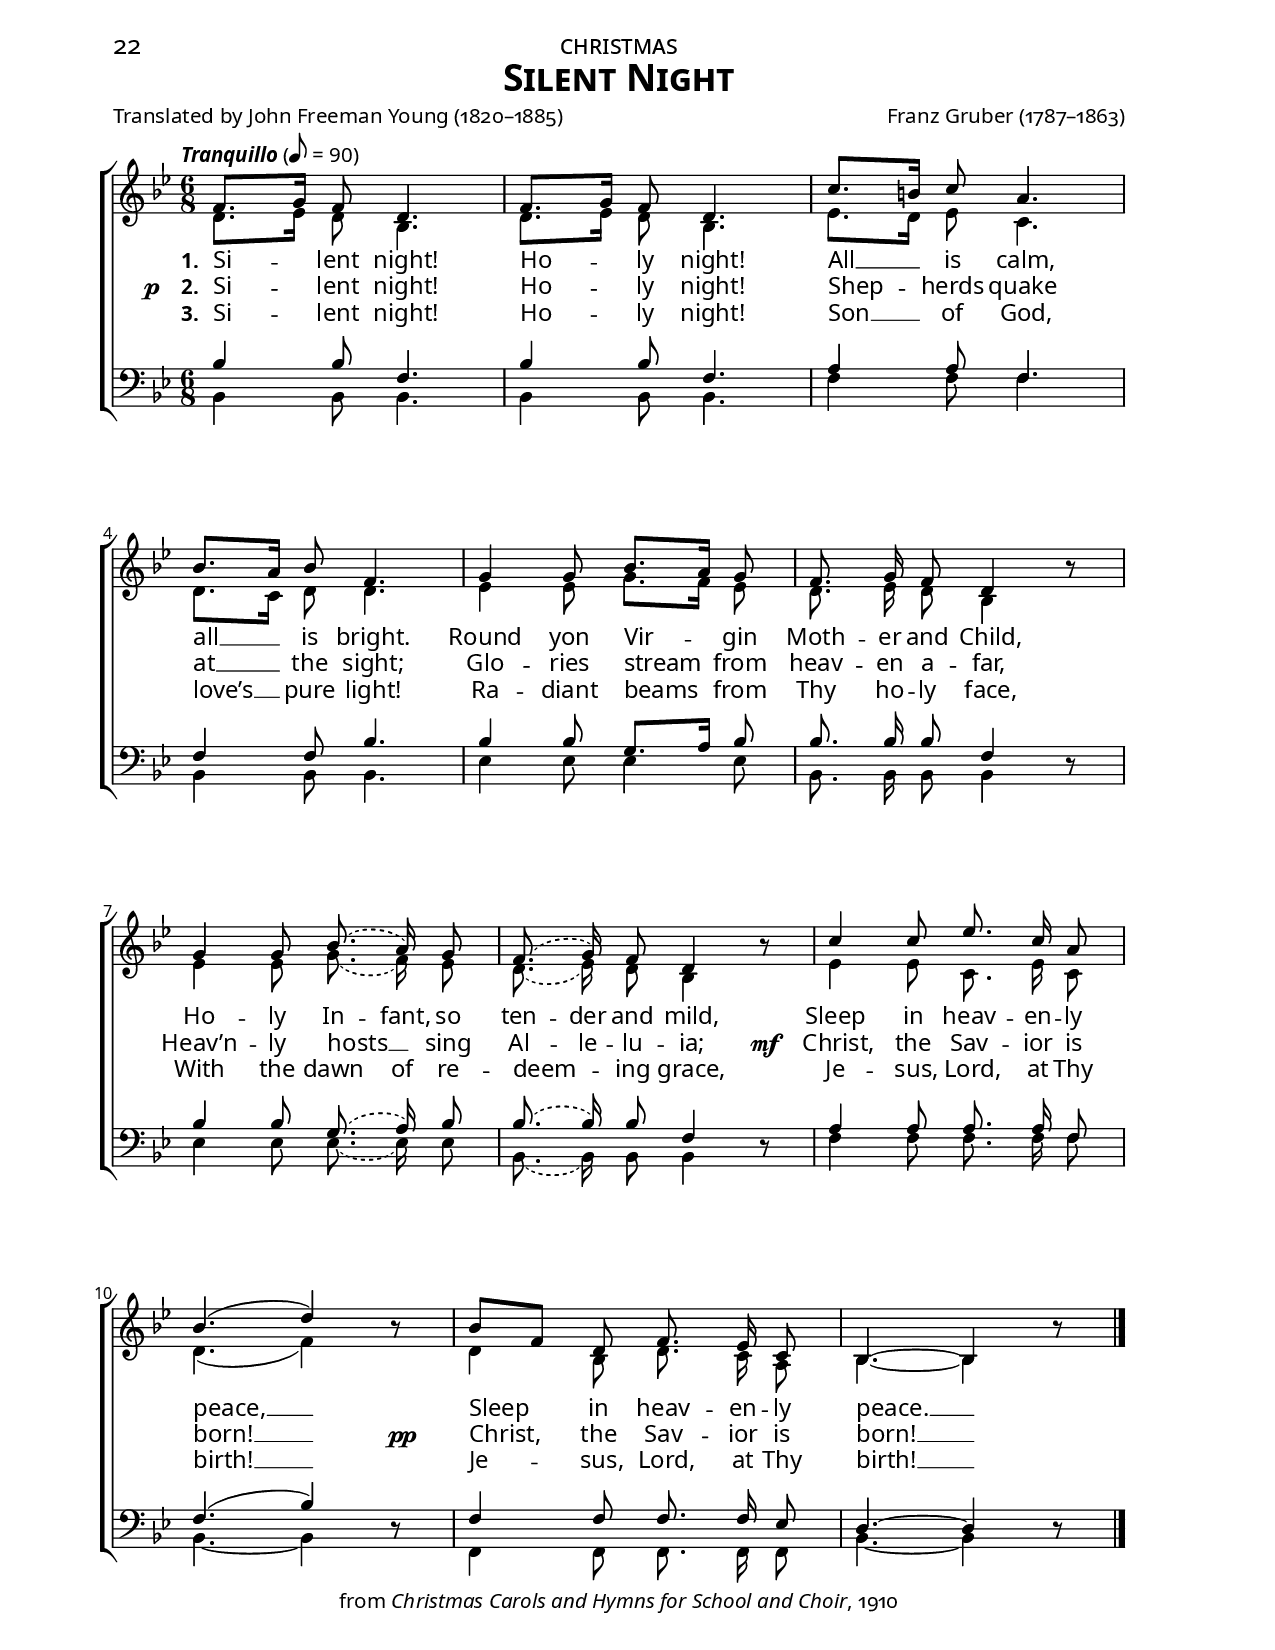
\version "2.14.2"
\include "util.ly"
\header {
  title = \markup{\override #'(font-name . "Garamond Premier Pro Semibold"){ \abs-fontsize #18 \smallCapsOldStyle"Silent Night"}}
  poet = \markup\oldStyleNum"Translated by John Freeman Young (1820–1885)"
  composer = \markup\oldStyleNum"Franz Gruber (1787–1863)"
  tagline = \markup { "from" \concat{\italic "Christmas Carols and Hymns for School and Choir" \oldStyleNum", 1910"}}
}
\paper {
  paper-height = 11\in
  paper-width = 8.5\in
  indent = 0\in
  %system-system-spacing = #'((basic-distance . 10) (padding . 0))
  %system-system-spacing =
  %  #'((basic-distance . 0)
  %     (minimum-distance . 0)
  %     (padding . -0.35)
  %     (stretchability . 100))
  ragged-last-bottom = ##f
  ragged-bottom = ##f
  two-sided = ##t
  inner-margin = 1\in
  outer-margin = 0.75\in
  top-margin = 0.26\in
  bottom-margin = 0.25\in
  first-page-number = #022
  print-first-page-number = ##t
  headerLine = \markup{\override #'(font-name . "Garamond Premier Pro") \smallCapsOldStyle"christmas"}
  oddHeaderMarkup = \markup\fill-line{
     \override #'(font-name . "Garamond Premier Pro")\abs-fontsize #12.5
     \combine 
        \fill-line{"" \on-the-fly #print-page-number-check-first
        \oldStylePageNum""
        }
        \fill-line{\headerLine}
  }
  evenHeaderMarkup = \markup {
     \override #'(font-name . "Garamond Premier Pro")\abs-fontsize #12.5
     \combine
        \on-the-fly #print-page-number-check-first
        \oldStylePageNum""
        \fill-line{\headerLine}
  }
}
#(set-global-staff-size 18) \paper{ #(define fonts (make-pango-font-tree "Garamond Premier Pro" "Garamond Premier Pro" "Garamond Premier Pro" (/ 18 20))) }
global = {
  \key bes \major
  \time 6/8
  \autoBeamOff
  \override DynamicLineSpanner #'staff-padding = #0.0
  \override DynamicLineSpanner #'Y-extent = #'(-1 . 1)
}

sopMusic = \relative c' {
  \tempo \markup\italic"Tranquillo" 8 = 90
  f8.[ g16] f8 d4. |
  f8.[ g16] f8 d4. |
  c'8.[ b16] c8 a4. | \break
  bes8.[ a16] bes8 f4. |
  
  g4 g8 bes8.[ a16] g8 |
  f8.\noBeam g16\noBeam f8 d4 bes'8\rest | \break
  \slurDashed g4 g8\noBeam bes8.\noBeam( a16\noBeam) g8 |
  f8.\noBeam( g16\noBeam) f8 d4 bes'8\rest |
  
  \slurSolid c4 c8\noBeam ees8.\noBeam c16\noBeam a8 | \break
  bes4.( d4) bes8\rest |
  bes8[ f] d8 f8.\noBeam ees16\noBeam c8 |
  bes4.~bes4 bes'8\rest \bar "|."
}
sopWords = \lyricmode {
  
}

altoMusic = \relative c' {
  d8.[ ees16] d8 bes4. |
  d8.[ ees16] d8 bes4. |
  ees8.[ d16] ees8 c4. |
  d8.[ c16] d8 d4. |
  
  ees4 ees8 g8.[ f16] ees8 |
  d8.\noBeam ees16\noBeam d8\noBeam bes4 s8 |
  \slurDashed ees4 ees8\noBeam g8.\noBeam( f16\noBeam) ees8 |
  d8.\noBeam( ees16\noBeam) d8 bes4 s8 |
  
  \slurSolid ees4 ees8 c8.\noBeam ees16\noBeam c8 |
  d4.( f4) s8 |
  d4 bes8 d8.\noBeam c16\noBeam a8 |
  bes4.~ bes4 s8 \bar "|."
}
altoWords = \lyricmode {
  \set stanza = #"1. "
  \set ignoreMelismata = ##t
  Si -- _ lent night!
  Ho -- _ ly night!
  All __ _ is calm,
  all __ _ is bright.
  Round yon Vir -- _ gin
  Moth -- er and Child,
  Ho -- ly In -- fant, so ten -- der and mild,
  Sleep in heav -- en -- ly peace, __ _
  Sleep _ in heav -- en -- ly peace. __ _
}
altoWordsII = {
  \set stanza = \markup\concat{\dynamic"p   " "2. "}
  \lyricmode {
    \set ignoreMelismata = ##t
    Si -- _ lent night!  Ho -- _ ly night!
    Shep -- _ herds quake at __ _ the sight;
    Glo -- ries stream _ from heav -- en a -- far,
    Heav’n -- ly hosts __ _ sing Al -- le -- lu -- ia;
  }
  \set stanza = \markup\dynamic"mf  "
  \lyricmode {
    Christ, the Sav -- ior is born! __ _
  }
  \set stanza = \markup\dynamic"pp      "
  \lyricmode {
    Christ, _ the Sav -- ior is born! __ _
  }
}
altoWordsIII = \lyricmode {
  \set stanza = #"3. "
  \set ignoreMelismata = ##t
  Si -- _ lent night!  Ho -- _ ly night!
  Son __ _ of God, love’s __ _ pure light!
  Ra -- diant beams _ from Thy ho -- ly face,
  With the dawn of re -- deem -- _ ing grace,
  Je -- sus, Lord, at Thy birth! __ _
  Je -- _ sus, Lord, at Thy birth! __ _
}
altoWordsIV = \lyricmode {
\set ignoreMelismata = ##t
%\markup\italic 
}

tenorMusic = \relative c' {
  bes4 bes8 f4. |
  bes4 bes8 f4. |
  a4 a8 f4. |
  f4 f8 bes4. |
  
  bes4 bes8 g8.[ a16] bes8 |
  bes8.\noBeam bes16\noBeam bes8 f4 s8 |
  \slurDashed bes4 bes8 g8.\noBeam( a16\noBeam) bes8 |
  bes8.\noBeam( bes16\noBeam) bes8 f4 s8 |
  
  a4 a8\noBeam a8.\noBeam a16\noBeam f8 |
  \slurSolid f4.( bes4) s8 |
  f4 f8\noBeam f8.\noBeam f16\noBeam ees8 |
  d4.~d4 s8 \bar "|."
}
tenorWords = \lyricmode {

}

bassMusic = \relative c {
  bes4 bes8 bes4. |
  bes4 bes8 bes4. |
  f'4 f8 f4. |
  bes,4 bes8 bes4. |
  
  ees4 ees8 ees4 ees8 |
  bes8.\noBeam bes16\noBeam bes8\noBeam bes4 d8\rest |
  \slurDashed ees4 ees8\noBeam ees8.\noBeam( ees16\noBeam) ees8 |
  bes8.\noBeam( bes16\noBeam) bes8 bes4 d8\rest |
  
  f4 f8\noBeam f8.\noBeam f16\noBeam f8 |
  bes,4.~ bes4 d8\rest |
  f,4 f8\noBeam f8.\noBeam f16\noBeam f8 |
  bes4.~ bes4 d8\rest \bar "|."
}
bassWords = \lyricmode {

}

\score {
  <<
   \new ChoirStaff <<
%    \new Lyrics = sopranos \with { \override VerticalAxisGroup #'nonstaff-relatedstaff-spacing = #'((basic-distance . 1)) }
    \new Staff = women <<
      \new Voice = "sopranos" { \voiceOne << \global \sopMusic >> }
      \new Voice = "altos" { \voiceTwo << \global \altoMusic >> }
    >>
    \new Lyrics \with { alignAboveContext = #"women" } \lyricsto "sopranos" \sopWords
    \new Lyrics = "altosIV"  \with { alignBelowContext = #"women" } \lyricsto "sopranos" \altoWordsIV
    \new Lyrics = "altosIII"  \with { alignBelowContext = #"women" } \lyricsto "sopranos" \altoWordsIII
    \new Lyrics = "altosII"  \with { alignBelowContext = #"women" } \lyricsto "sopranos" \altoWordsII
    \new Lyrics = "altos"  \with { alignBelowContext = #"women" } \lyricsto "sopranos" \altoWords
   \new Staff = men <<
      \clef bass
      \new Voice = "tenors" { \voiceOne << \global \tenorMusic >> }
      \new Voice = "basses" { \voiceTwo << \global \bassMusic >> }
    >>
    \new Lyrics \with { alignAboveContext = #"men" \override VerticalAxisGroup #'nonstaff-relatedstaff-spacing = #'((basic-distance . 1)) } \lyricsto "tenors" \tenorWords
    \new Lyrics \with { alignBelowContext = #"men" \override VerticalAxisGroup #'nonstaff-relatedstaff-spacing = #'((basic-distance . 1)) } \lyricsto "basses" \bassWords
  >>
%    \new PianoStaff << \new Staff { \new Voice { \pianoRH } } \new Staff { \clef "bass" \pianoLH } >>
  >>
  \layout {
  \context {
    \Lyrics
    \override LyricText #'font-size = #1.3
  }
    \context {
      \Score
      %\override SpacingSpanner #'base-shortest-duration = #(ly:make-moment 1 8)
      %\override SpacingSpanner #'common-shortest-duration = #(ly:make-moment 1 4)
    }
    \context {
      % Remove all empty staves
      % \Staff \RemoveEmptyStaves \override VerticalAxisGroup #'remove-first = ##t
    }
    \context {
      \Lyrics
      \override LyricText #'X-offset = #center-on-word
    }
  }
}

